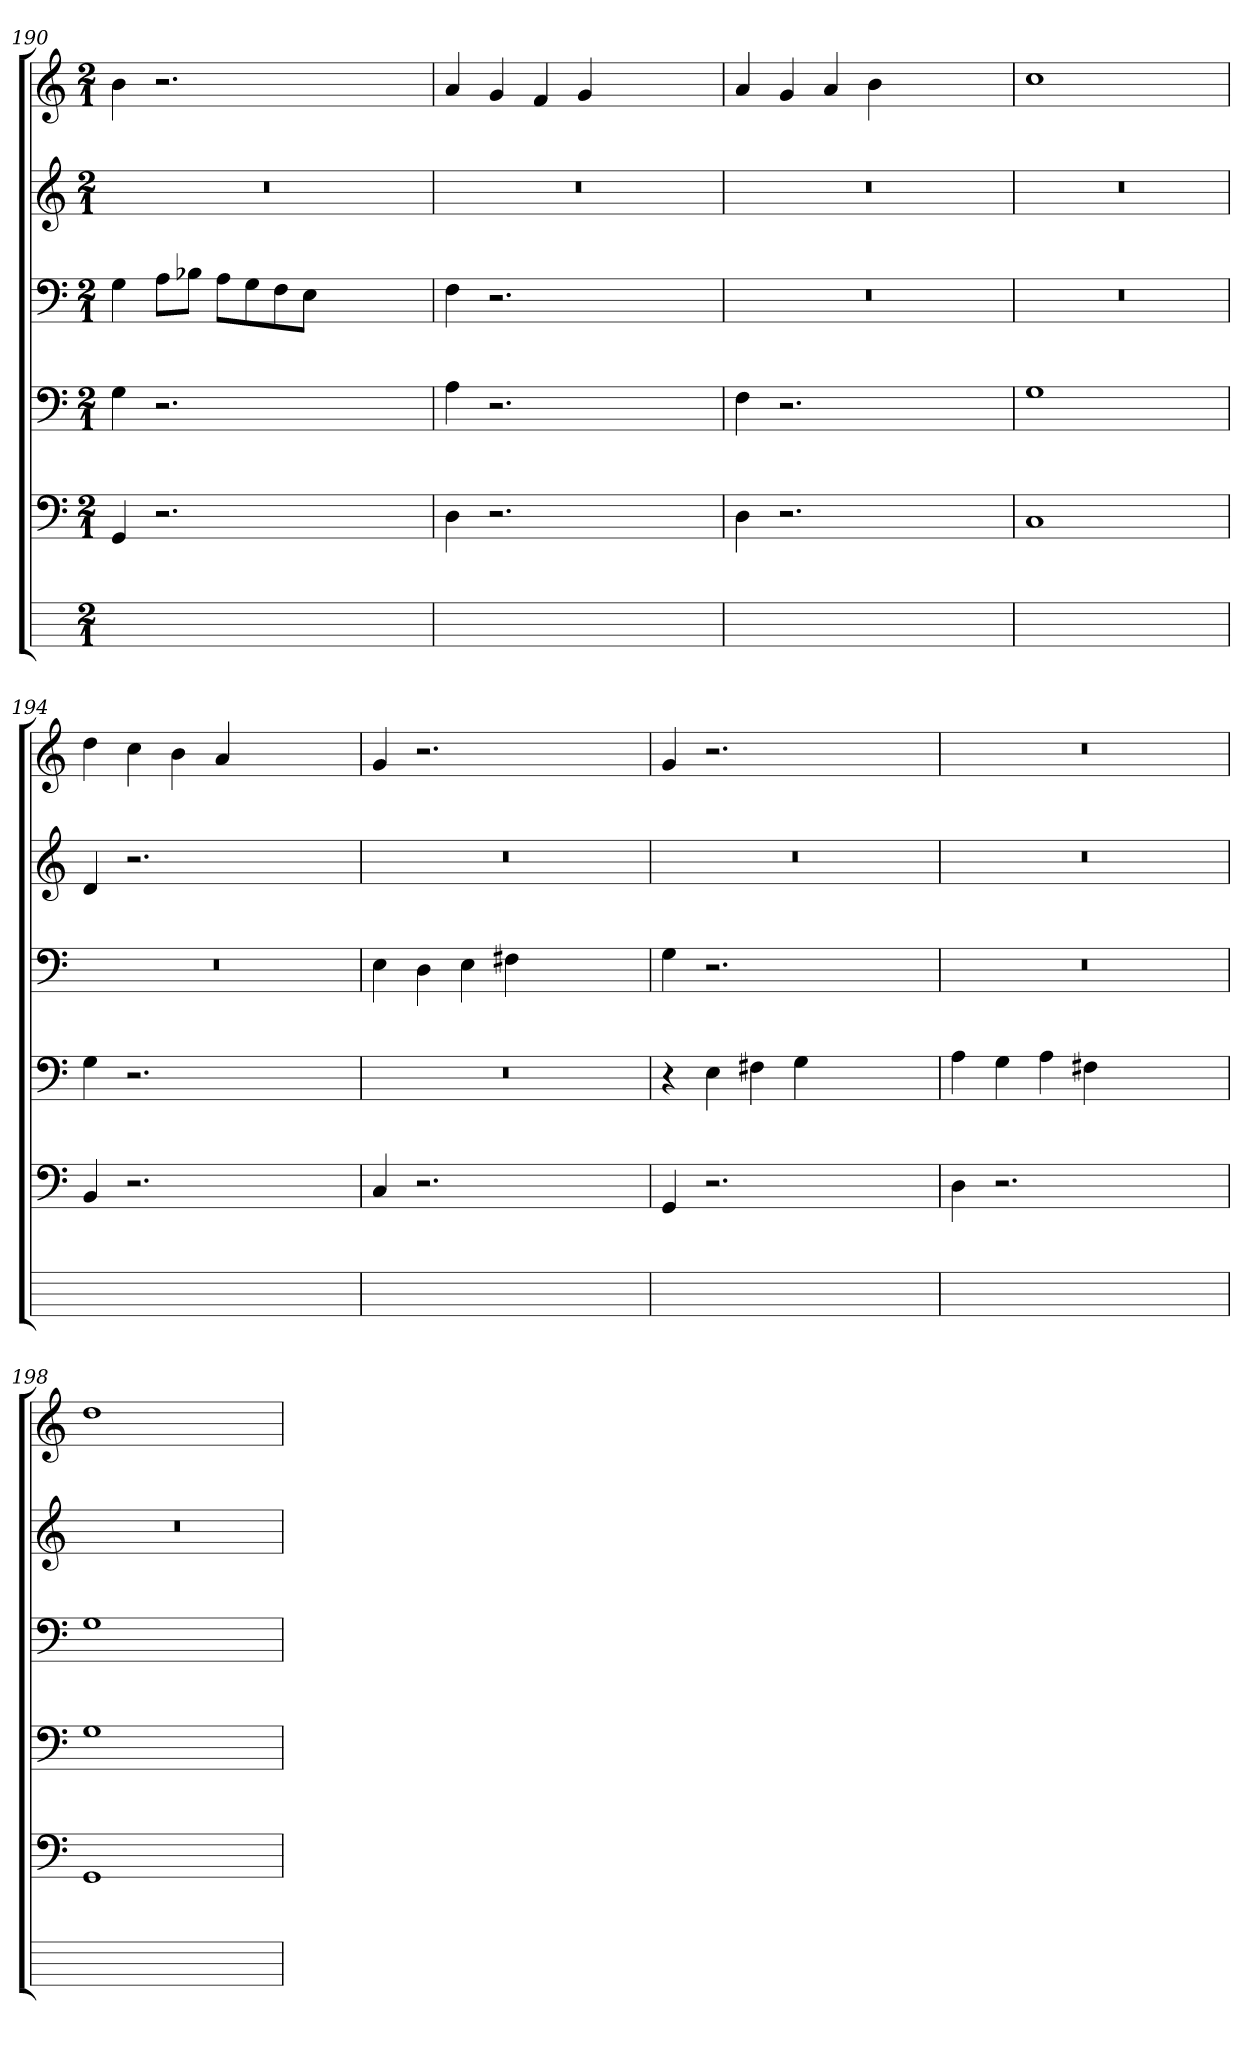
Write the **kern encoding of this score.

**kern	**kern	**kern	**kern	**kern	**kern
*part6	*part5	*part4	*part3	*part2	*part1
*staff6	*staff5	*staff4	*staff3	*staff2	*staff1
*	*clefF4	*clefF4	*clefF4	*clefG2	*clefG2
*	*k[]	*k[]	*k[]	*k[]	*k[]
*	*C:	*C:	*C:	*C:	*C:
*M2/1	*M2/1	*M2/1	*M2/1	*M2/1	*M2/1
=190	=190	=190	=190	=190	=190
0ryy	4GG	4G	4G	0r	4bi
.	2.r	2.r	8AjL	.	2.r
.	.	.	8B-XjJ	.	.
.	.	.	8AjL	.	.
.	.	.	8Gj	.	.
.	.	.	8Fj	.	.
.	.	.	8EjJ	.	.
.	1ryy	1ryy	1ryy	.	1ryy
=191	=191	=191	=191	=191	=191
0ryy	4D	4A	4F	0r	4a
.	2.r	2.r	2.r	.	4gj
.	.	.	.	.	4fj
.	.	.	.	.	4gj
.	1ryy	1ryy	1ryy	.	1ryy
=192	=192	=192	=192	=192	=192
0ryy	4DZ	4F	0r	0r	4aZ
.	2.r	2.r	.	.	4gj
.	.	.	.	.	4aZ
.	.	.	.	.	4bj
.	1ryy	1ryy	.	.	1ryy
=193	=193	=193	=193	=193	=193
0ryy	1C	1G	0r	0r	1cc
.	1ryy	1ryy	.	.	1ryy
=194	=194	=194	=194	=194	=194
0ryy	4BB	4G	0r	4d	4dd
.	2.r	2.r	.	2.r	4ccj
.	.	.	.	.	4bj
.	.	.	.	.	4aj
.	1ryy	1ryy	.	1ryy	1ryy
=195	=195	=195	=195	=195	=195
0ryy	4C	0r	4E	0r	4g
.	2.r	.	4Dj	.	2.r
.	.	.	4Ej	.	.
.	.	.	4F#Xj	.	.
.	1ryy	.	1ryy	.	1ryy
=196	=196	=196	=196	=196	=196
0ryy	4GG	4r	4G	0r	4gZ
.	2.r	4Ej	2.r	.	2.r
.	.	4F#Xj	.	.	.
.	.	4Gj	.	.	.
.	1ryy	1ryy	1ryy	.	1ryy
=197	=197	=197	=197	=197	=197
0ryy	4D	4A	0r	0r	0r
.	2.r	4Gj	.	.	.
.	.	4Aj	.	.	.
.	.	4F#Xj	.	.	.
.	1ryy	1ryy	.	.	.
=198	=198	=198	=198	=198	=198
0ryy	1GG	1G	1G	0r	1dd
.	1ryy	1ryy	1ryy	.	1ryy
=	=	=	=	=	=
*-	*-	*-	*-	*-	*-
